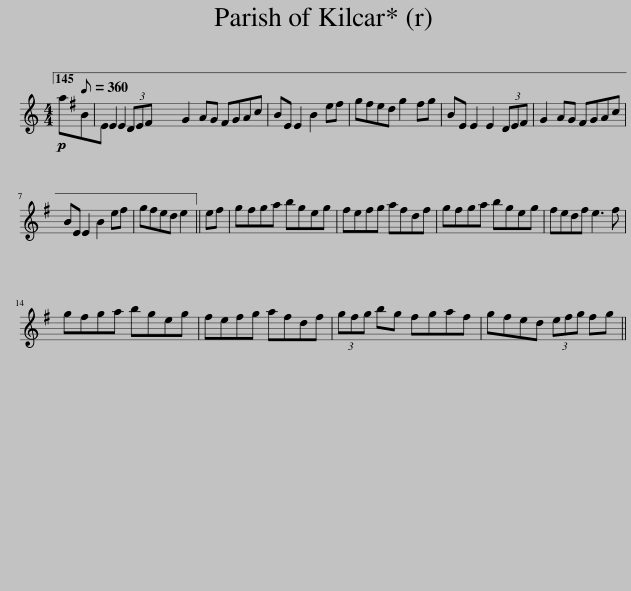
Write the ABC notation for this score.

X:1
L:1/8
M:4/4
I:linebreak $
K:C
V:1 treble
V:1
!p! a[Q:1/8=360]BE E2 E2 (3DE^F | G2 AG ^FGAc | BE E2 B2 e^f | g^fed g2 fg | BE E2 E2 (3DE^F | %5
 G2 AG ^FGAc |$ BE E2 B2 e^f | g^fed e2 || e^f | g^fga bgeg | %10
 ^fefg afdf | g^fga bgeg | ^fedf e3 f |$ g^fga bgeg | ^fefg afdf | %15
 (3g^fg bg fgaf | g^fed (3efg fg || %17
